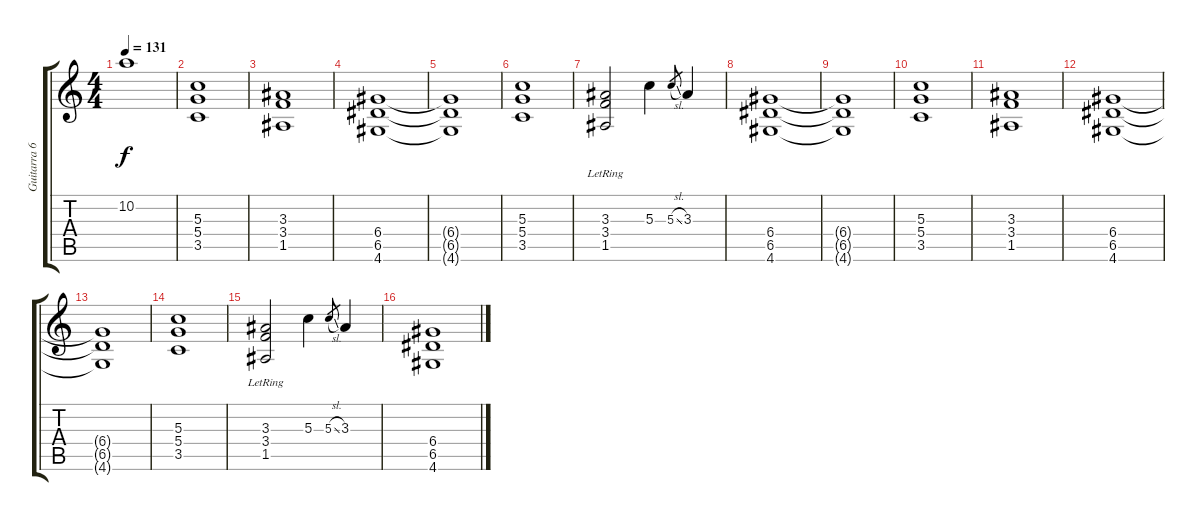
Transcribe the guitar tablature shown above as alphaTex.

\track ("Guitarra 6 Cuerdas" "Guitarra 6") {instrument distortionguitar}
\staff {score tabs}
\tuning (E4 B3 G3 D3 A2 E2) {hide}
\ts (4 4)
\tempo 131
\clef g2
\ks c
10.2{t}.1{dy f} |
(5.3 5.4 3.5).1{volume 10} |
(3.3 3.4 1.5).1 |
(6.4 6.5 4.6).1 |
(6.4{t} 6.5{t} 4.6{t}).1 |
(5.3 5.4 3.5).1 |
(3.3 3.4 1.5{lr}).2 5.3.4 5.3{sl}.8{gr} 3.3.4 |
(6.4 6.5 4.6).1 |
(6.4{t} 6.5{t} 4.6{t}).1 |
(5.3 5.4 3.5).1 |
(3.3 3.4 1.5).1 |
(6.4 6.5 4.6).1 |
(6.4{t} 6.5{t} 4.6{t}).1 |
(5.3 5.4 3.5).1 |
(3.3 3.4 1.5{lr}).2 5.3.4 5.3{sl}.8{gr} 3.3.4 |
(6.4 6.5 4.6).1
